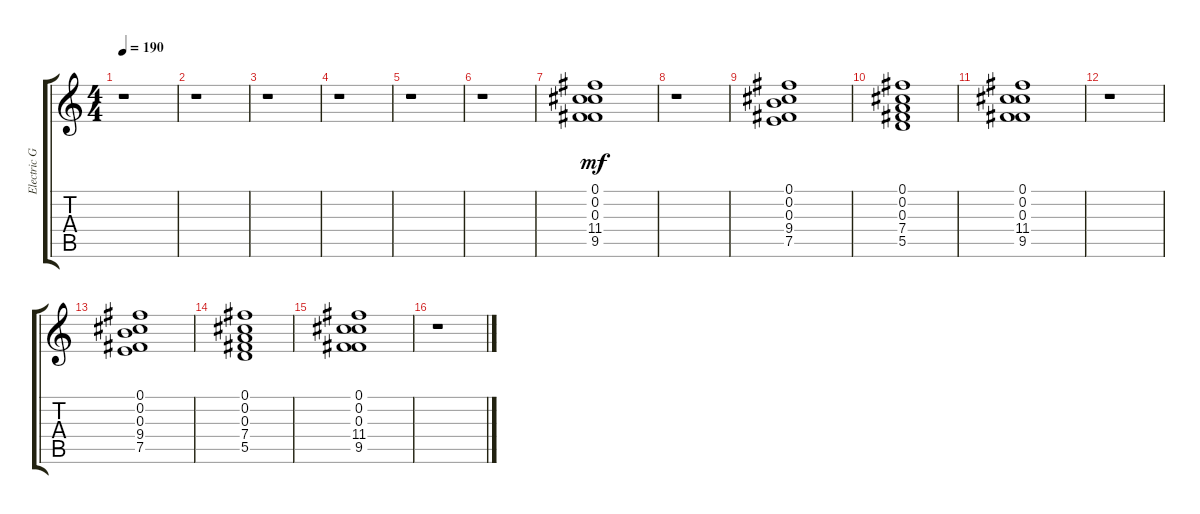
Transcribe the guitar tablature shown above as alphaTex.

\track ("Electric Guitar" "Electric G") {instrument electricguitarclean}
\staff {score tabs}
\tuning (Gb4 Db4 Gb3 D3 A2 D2) {hide}
\ts (4 4)
\tempo 190
\clef g2
\ks c
r.1{dy mf} |
r.1 |
r.1 |
r.1 |
r.1 |
r.1 |
(0.1 0.2 0.3 11.4 9.5).1 |
r.1 |
(0.1 0.2 0.3 9.4 7.5).1 |
(0.1 0.2 0.3 7.4 5.5).1 |
(0.1 0.2 0.3 11.4 9.5).1 |
r.1 |
(0.1 0.2 0.3 9.4 7.5).1 |
(0.1 0.2 0.3 7.4 5.5).1 |
(0.1 0.2 0.3 11.4 9.5).1 |
r.1
